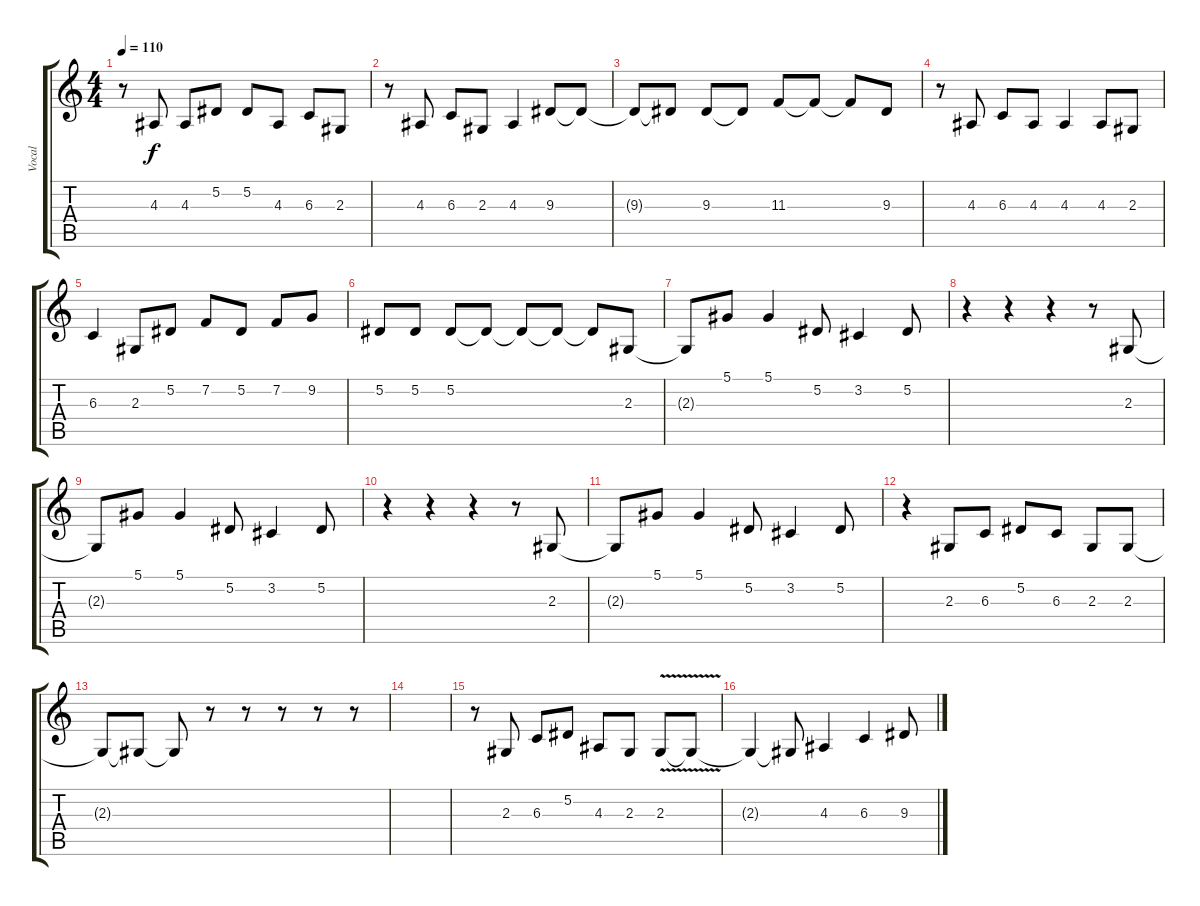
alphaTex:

\track ("Vocal" "Vocal") {instrument harmonica}
\staff {score tabs}
\tuning (Eb4 Bb3 Gb3 Db3 Ab2 Eb2) {hide}
\ts (4 4)
\tempo 110
\clef g2
\ks c
r.8{dy f} 4.3.8 4.3.8 5.2.8 5.2.8 4.3.8 6.3.8 2.3.8 |
r.8 4.3.8 6.3.8 2.3.8 4.3.4 9.3.8 9.3{t}.8 |
9.3{t}.8 9.3{t}.8 9.3.8 9.3{t}.8 11.3.8 11.3{t}.8 11.3{t}.8 9.3.8 |
r.8 4.3.8 6.3.8 4.3.8 4.3.4 4.3.8 2.3.8 |
6.3.4 2.3.8 5.2.8 7.2.8 5.2.8 7.2.8 9.2.8 |
5.2.8 5.2.8 5.2.8 5.2{t}.8 5.2{t}.8 5.2{t}.8 5.2{t}.8 2.3.8 |
2.3{t}.8 5.1.8 5.1.4 5.2.8 3.2.4 5.2.8 |
r.4 r.4 r.4 r.8 2.3.8 |
2.3{t}.8 5.1.8 5.1.4 5.2.8 3.2.4 5.2.8 |
r.4 r.4 r.4 r.8 2.3.8 |
2.3{t}.8 5.1.8 5.1.4 5.2.8 3.2.4 5.2.8 |
r.4 2.3.8 6.3.8 5.2.8 6.3.8 2.3.8 2.3.8 |
2.3{t}.8 2.3{t}.8 2.3{t}.8 r.8 r.8 r.8 r.8 r.8 |
|
r.8 2.3.8 6.3.8 5.2.8 4.3.8 2.3.8 2.3{v}.8 2.3{t}.8 |
2.3{t}.4 2.3{t}.8 4.3.4 6.3.4 9.3.8
